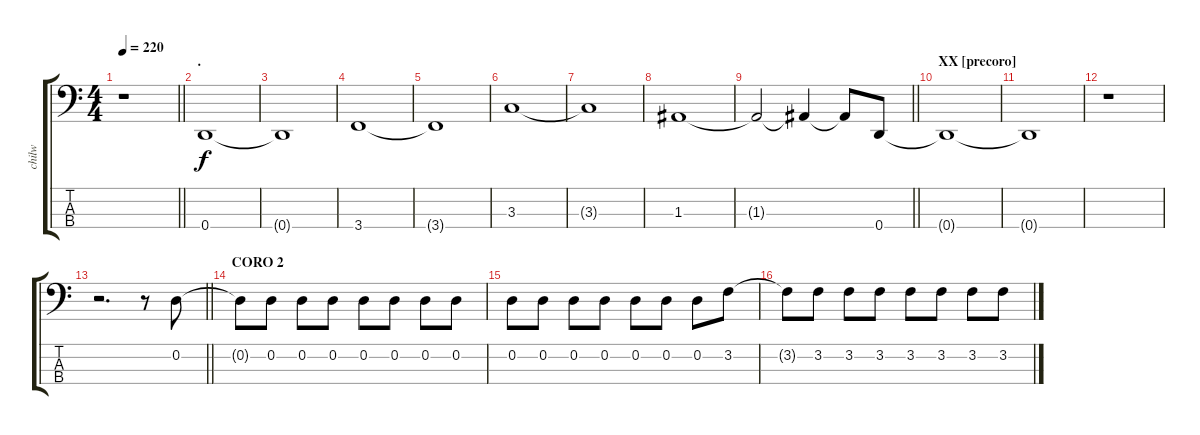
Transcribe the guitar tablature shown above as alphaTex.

\track ("chilw" "chilw") {instrument electricbassfinger}
\staff {score tabs}
\tuning (G2 D2 A1 D1) {hide}
\ts (4 4)
\tempo 220
\clef f4
\barLineRight lightlight
\ks c
r.1{dy f} |
\section ("" ".")
0.4.1 |
0.4{t}.1 |
3.4.1 |
3.4{t}.1 |
3.3.1 |
3.3{t}.1 |
1.3.1 |
\barLineRight lightlight
1.3{t}.2 1.3{t}.4 1.3{t}.8 0.4.8 |
\section ("" "XX [precoro]")
0.4{t}.1 |
0.4{t}.1 |
r.1 |
\barLineRight lightlight
r.2{d} r.8 0.2.8 |
\section ("" "CORO 2")
0.2{t}.8 0.2.8 0.2.8 0.2.8 0.2.8 0.2.8 0.2.8 0.2.8 |
0.2.8 0.2.8 0.2.8 0.2.8 0.2.8 0.2.8 0.2.8 3.2.8 |
3.2{t}.8 3.2.8 3.2.8 3.2.8 3.2.8 3.2.8 3.2.8 3.2.8
